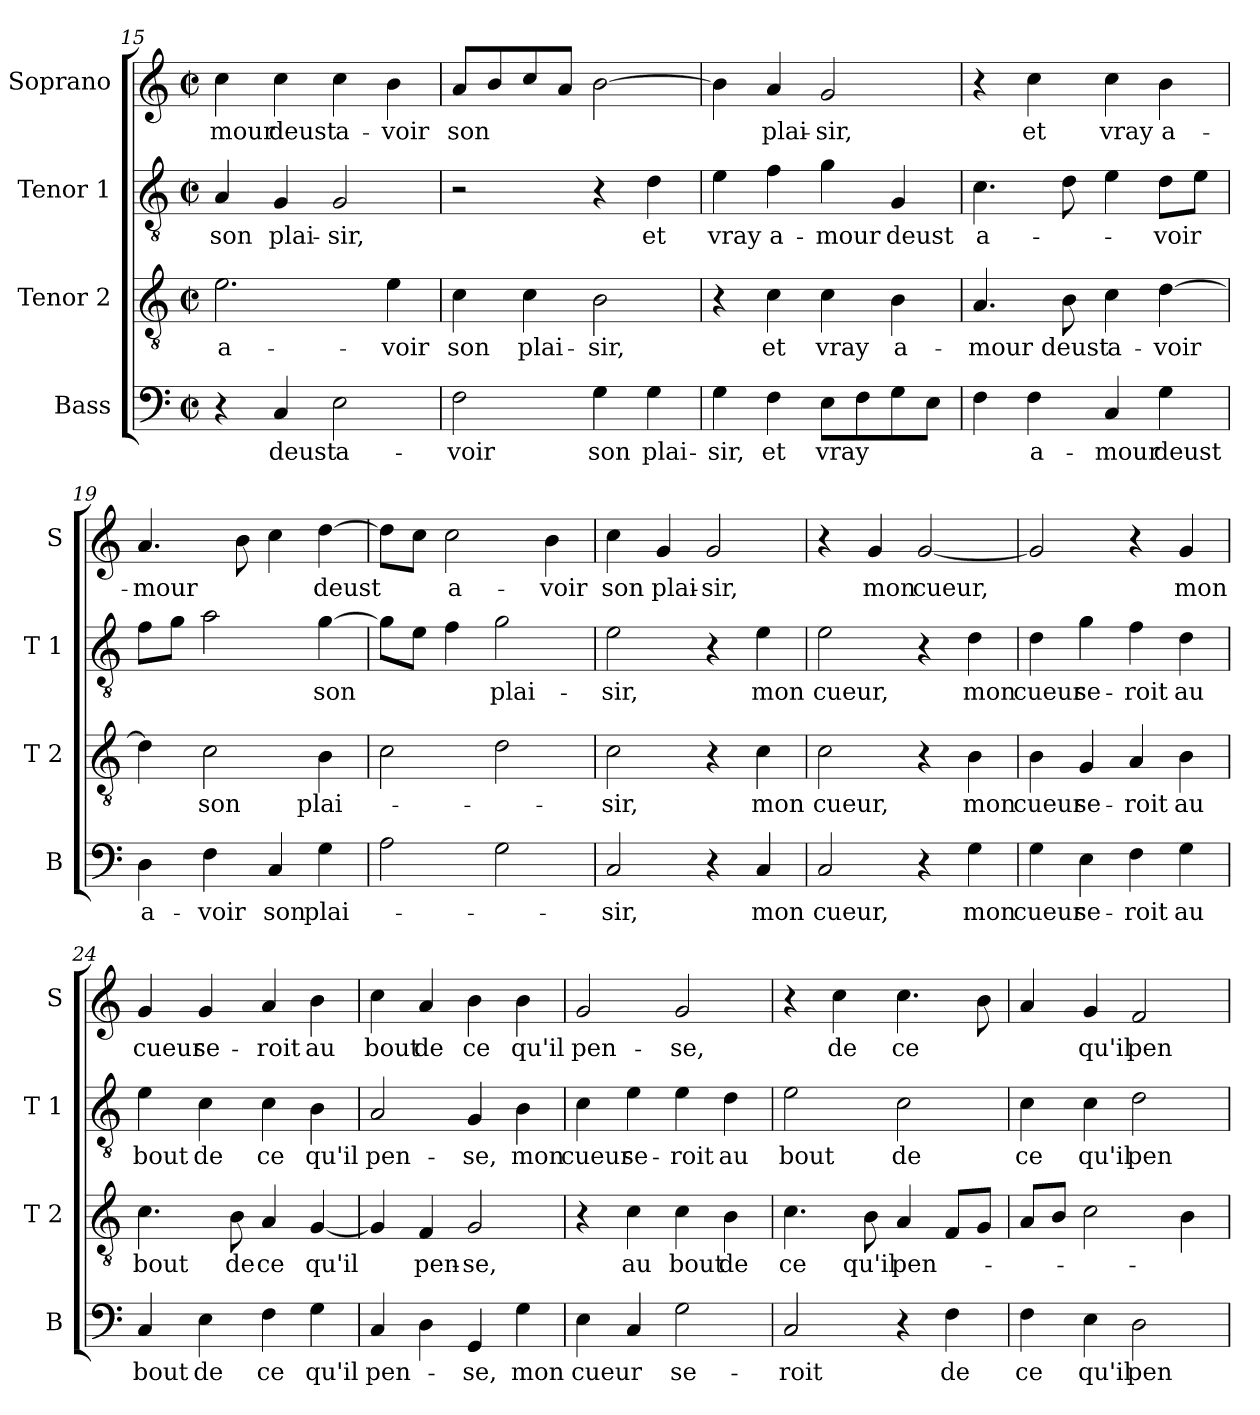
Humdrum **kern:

**kern	**text	**kern	**text	**kern	**text	**kern	**text
*part4	*part4	*part3	*part3	*part2	*part2	*part1	*part1
*staff4	*staff4	*staff3	*staff3	*staff2	*staff2	*staff1	*staff1
*I"Bass	*	*I"Tenor 2	*	*I"Tenor 1	*	*I"Soprano	*
*I'B	*	*I'T 2	*	*I'T 1	*	*I'S	*
*clefF4	*	*clefGv2	*	*clefGv2	*	*clefG2	*
*k[]	*	*k[]	*	*k[]	*	*k[]	*
*C:	*	*C:	*	*C:	*	*C:	*
*M2/2	*	*M2/2	*	*M2/2	*	*M2/2	*
*met(c|)	*	*met(c|)	*	*met(c|)	*	*met(c|)	*
=15	=15	=15	=15	=15	=15	=15	=15
!	!	!	!LO:LY:b	!	!LO:LY:b	!	!LO:LY:b
4r	.	2.e\	a-	4A/	son	4cc\	-mour
!	!LO:LY:b	!	!	!	!LO:LY:b	!	!LO:LY:b
4C/	deust	.	.	4G/	plai-	4cc\	deust
!	!LO:LY:b	!	!	!	!LO:LY:b	!	!LO:LY:b
2E\	a-	.	.	2G/	-sir,	4cc\	a-
!	!	!	!LO:LY:b	!	!	!	!LO:LY:b
.	.	4e\	-voir	.	.	4b\	-voir
!!LO:LB:g=z
=16	=16	=16	=16	=16	=16	=16	=16
!	!LO:LY:b	!	!LO:LY:b	!	!	!	!LO:LY:b
2F\	-voir	4c\	son	2r	.	8a/L	son
.	.	.	.	.	.	8b/	.
!	!	!	!LO:LY:b	!	!	!	!
.	.	4c\	plai-	.	.	8cc/	.
.	.	.	.	.	.	8a/J	.
!	!LO:LY:b	!	!LO:LY:b	!	!	!	!
4G\	son	2B\	-sir,	4r	.	[2b\	.
!	!LO:LY:b	!	!	!	!LO:LY:b	!	!
4G\	plai-	.	.	4d\	et	.	.
=17	=17	=17	=17	=17	=17	=17	=17
!	!LO:LY:b	!	!	!	!LO:LY:b	!	!
4G\	-sir,	4r	.	4e\	vray	4b\]	.
!	!LO:LY:b	!	!LO:LY:b	!	!LO:LY:b	!	!LO:LY:b
4F\	et	4c\	et	4f\	a-	4a/	plai-
!	!LO:LY:b	!	!LO:LY:b	!	!LO:LY:b	!	!LO:LY:b
8E\L	vray	4c\	vray	4g\	-mour	2g/	-sir,
8F\	.	.	.	.	.	.	.
!	!	!	!LO:LY:b	!	!LO:LY:b	!	!
8G\	.	4B\	a-	4G/	deust	.	.
8E\J	.	.	.	.	.	.	.
=18	=18	=18	=18	=18	=18	=18	=18
!	!	!	!LO:LY:b	!	!LO:LY:b	!	!
4F\	.	4.A/	-mour	4.c\	a-	4r	.
!	!LO:LY:b	!	!	!	!	!	!LO:LY:b
4F\	a-	.	.	.	.	4cc\	et
!	!	!	!LO:LY:b	!	!	!	!
.	.	8B\	deust	8d\	.	.	.
!	!LO:LY:b	!	!LO:LY:b	!	!	!	!LO:LY:b
4C/	-mour	4c\	a-	4e\	.	4cc\	vray
!	!LO:LY:b	!	!LO:LY:b	!	!LO:LY:b	!	!LO:LY:b
4G\	deust	[4d\	-voir	8d\L	-voir	4b\	a-
.	.	.	.	8e\J	.	.	.
=19	=19	=19	=19	=19	=19	=19	=19
!	!LO:LY:b	!	!	!	!	!	!LO:LY:b
4D\	a-	4d\]	.	8f\L	.	4.a/	-mour
.	.	.	.	8g\J	.	.	.
!	!LO:LY:b	!	!LO:LY:b	!	!	!	!
4F\	-voir	2c\	son	2a\	.	.	.
.	.	.	.	.	.	8b\	.
!	!LO:LY:b	!	!	!	!	!	!
4C/	son	.	.	.	.	4cc\	.
!	!LO:LY:b	!	!LO:LY:b	!	!LO:LY:b	!	!LO:LY:b
4G\	plai-	4B\	plai-	[4g\	son	[4dd\	deust
=20	=20	=20	=20	=20	=20	=20	=20
2A\	.	2c\	.	8g\L]	.	8dd\L]	.
.	.	.	.	8e\J	.	8cc\J	.
!	!	!	!	!	!	!	!LO:LY:b
.	.	.	.	4f\	.	2cc\	a-
!	!	!	!	!	!LO:LY:b	!	!
2G\	.	2d\	.	2g\	plai-	.	.
!	!	!	!	!	!	!	!LO:LY:b
.	.	.	.	.	.	4b\	-voir
!!LO:LB:g=z
=21	=21	=21	=21	=21	=21	=21	=21
!	!LO:LY:b	!	!LO:LY:b	!	!LO:LY:b	!	!LO:LY:b
2C/	-sir,	2c\	-sir,	2e\	-sir,	4cc\	son
!	!	!	!	!	!	!	!LO:LY:b
.	.	.	.	.	.	4g/	plai-
!	!	!	!	!	!	!	!LO:LY:b
4r	.	4r	.	4r	.	2g/	-sir,
!	!LO:LY:b	!	!LO:LY:b	!	!LO:LY:b	!	!
4C/	mon	4c\	mon	4e\	mon	.	.
=22	=22	=22	=22	=22	=22	=22	=22
!	!LO:LY:b	!	!LO:LY:b	!	!LO:LY:b	!	!
2C/	cueur,	2c\	cueur,	2e\	cueur,	4r	.
!	!	!	!	!	!	!	!LO:LY:b
.	.	.	.	.	.	4g/	mon
!	!	!	!	!	!	!	!LO:LY:b
4r	.	4r	.	4r	.	[2g/	cueur,
!	!LO:LY:b	!	!LO:LY:b	!	!LO:LY:b	!	!
4G\	mon	4B\	mon	4d\	mon	.	.
=23	=23	=23	=23	=23	=23	=23	=23
!	!LO:LY:b	!	!LO:LY:b	!	!LO:LY:b	!	!
4G\	cueur	4B\	cueur	4d\	cueur	2g/]	.
!	!LO:LY:b	!	!LO:LY:b	!	!LO:LY:b	!	!
4E\	se-	4G/	se-	4g\	se-	.	.
!	!LO:LY:b	!	!LO:LY:b	!	!LO:LY:b	!	!
4F\	-roit	4A/	-roit	4f\	-roit	4r	.
!	!LO:LY:b	!	!LO:LY:b	!	!LO:LY:b	!	!LO:LY:b
4G\	au	4B\	au	4d\	au	4g/	mon
=24	=24	=24	=24	=24	=24	=24	=24
!	!LO:LY:b	!	!LO:LY:b	!	!LO:LY:b	!	!LO:LY:b
4C/	bout	4.c\	bout	4e\	bout	4g/	cueur
!	!LO:LY:b	!	!	!	!LO:LY:b	!	!LO:LY:b
4E\	de	.	.	4c\	de	4g/	se-
!	!	!	!LO:LY:b	!	!	!	!
.	.	8B\	de	.	.	.	.
!	!LO:LY:b	!	!LO:LY:b	!	!LO:LY:b	!	!LO:LY:b
4F\	ce	4A/	ce	4c\	ce	4a/	-roit
!	!LO:LY:b	!	!LO:LY:b	!	!LO:LY:b	!	!LO:LY:b
4G\	qu'il	[4G/	qu'il	4B\	qu'il	4b\	au
=25	=25	=25	=25	=25	=25	=25	=25
!	!LO:LY:b	!	!	!	!LO:LY:b	!	!LO:LY:b
4C/	pen-	4G/]	.	2A/	pen-	4cc\	bout
!	!	!	!LO:LY:b	!	!	!	!LO:LY:b
4D\	.	4F/	pen-	.	.	4a/	de
!	!LO:LY:b	!	!LO:LY:b	!	!LO:LY:b	!	!LO:LY:b
4GG/	-se,	2G/	-se,	4G/	-se,	4b\	ce
!	!LO:LY:b	!	!	!	!LO:LY:b	!	!LO:LY:b
4G\	mon	.	.	4B\	mon	4b\	qu'il
!!LO:PB:g=z
=26	=26	=26	=26	=26	=26	=26	=26
!	!LO:LY:b	!	!	!	!LO:LY:b	!	!LO:LY:b
4E\	cueur	4r	.	4c\	cueur	2g/	pen-
!	!	!	!LO:LY:b	!	!LO:LY:b	!	!
4C/	.	4c\	au	4e\	se-	.	.
!	!LO:LY:b	!	!LO:LY:b	!	!LO:LY:b	!	!LO:LY:b
2G\	se-	4c\	bout	4e\	-roit	2g/	-se,
!	!	!	!LO:LY:b	!	!LO:LY:b	!	!
.	.	4B\	de	4d\	au	.	.
=27	=27	=27	=27	=27	=27	=27	=27
!	!LO:LY:b	!	!LO:LY:b	!	!LO:LY:b	!	!
2C/	-roit	4.c\	ce	2e\	bout	4r	.
!	!	!	!	!	!	!	!LO:LY:b
.	.	.	.	.	.	4cc\	de
!	!	!	!LO:LY:b	!	!	!	!
.	.	8B\	qu'il	.	.	.	.
!	!	!	!LO:LY:b	!	!LO:LY:b	!	!LO:LY:b
4r	.	4A/	pen-	2c\	de	4.cc\	ce
!	!LO:LY:b	!	!	!	!	!	!
4F\	de	8F/L	.	.	.	.	.
.	.	8G/J	.	.	.	8b\	.
=28	=28	=28	=28	=28	=28	=28	=28
!	!LO:LY:b	!	!	!	!LO:LY:b	!	!
4F\	ce	8A/L	.	4c\	ce	4a/	.
.	.	8B/J	.	.	.	.	.
!	!LO:LY:b	!	!	!	!LO:LY:b	!	!LO:LY:b
4E\	qu'il	2c\	.	4c\	qu'il	4g/	qu'il
!	!LO:LY:b	!	!	!	!LO:LY:b	!	!LO:LY:b
2D\	pen-	.	.	2d\	pen-	2f/	pen-
.	.	4B\	.	.	.	.	.
=	=	=	=	=	=	=	=
*-	*-	*-	*-	*-	*-	*-	*-
